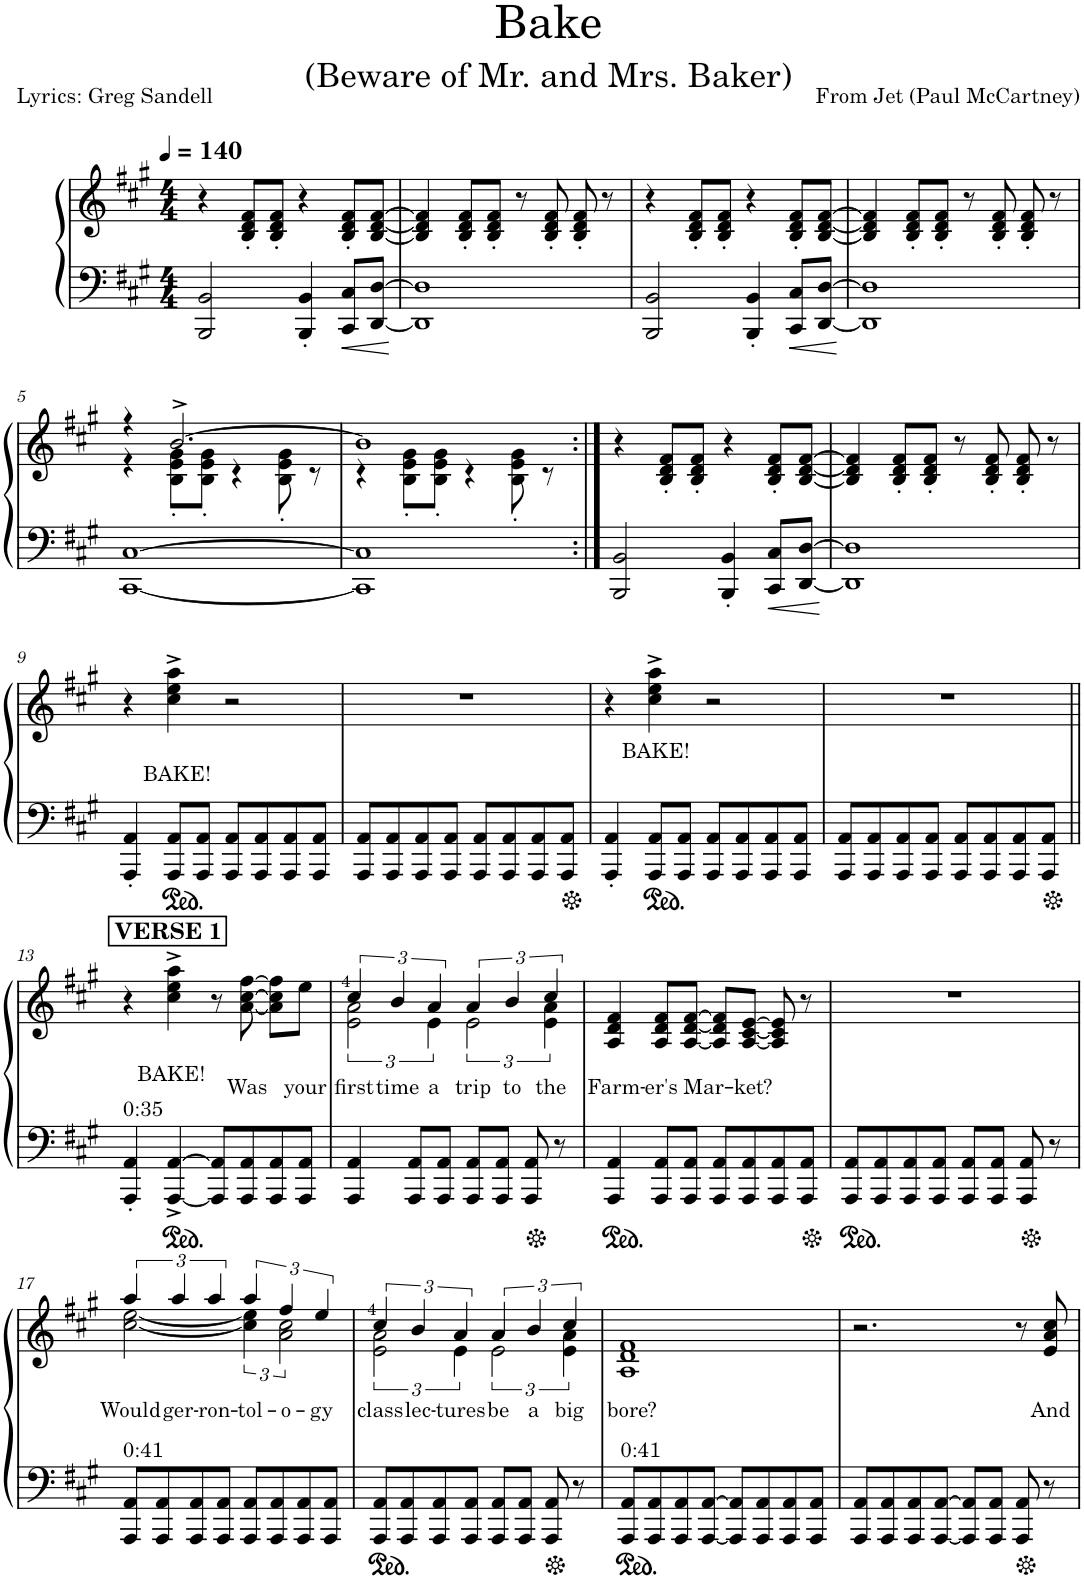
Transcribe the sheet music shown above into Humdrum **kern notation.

**kern	**kern	**text
*part1	*part1	*part1
*staff2	*staff1	*staff1
*I"Piano	*	*
*I'Pno.	*	*
*clefF4	*clefG2	*
*k[f#c#g#]	*k[f#c#g#]	*
*M4/4	*M4/4	*
*MM140	*MM140	*
=1	=1	=1
2BBB/ 2BB/	4r	.
.	8B/' 8d/' 8f#/'L	.
.	8B/' 8d/' 8f#/'J	.
4BBB/' 4BB/'	4r	.
8CC#/ 8C#/L	8B/' 8d/' 8f#/'L	.
[8DD/ [8D/J	[8B/ [8d/ [8f#/J	.
=2	=2	=2
1DD] 1D]	4B/] 4d/] 4f#/]	.
.	8B/' 8d/' 8f#/'L	.
.	8B/' 8d/' 8f#/'J	.
.	8r	.
.	8B/' 8d/' 8f#/'	.
.	8B/' 8d/' 8f#/'	.
.	8r	.
=3	=3	=3
2BBB/ 2BB/	4r	.
.	8B/' 8d/' 8f#/'L	.
.	8B/' 8d/' 8f#/'J	.
4BBB/' 4BB/'	4r	.
8CC#/ 8C#/L	8B/' 8d/' 8f#/'L	.
[8DD/ [8D/J	[8B/ [8d/ [8f#/J	.
=4	=4	=4
1DD] 1D]	4B/] 4d/] 4f#/]	.
.	8B/' 8d/' 8f#/'L	.
.	8B/' 8d/' 8f#/'J	.
.	8r	.
.	8B/' 8d/' 8f#/'	.
.	8B/' 8d/' 8f#/'	.
.	8r	.
!!LO:LB:g=z
=5	=5	=5
*	*^	*
[1CC# [1C#	4r	4r	.
.	[2.b^/	8B\' 8e\' 8g#\'L	.
.	.	8B\' 8e\' 8g#\'J	.
.	.	4r	.
.	.	8B\' 8e\' 8g#\'	.
.	.	8r	.
=6	=6	=6	=6
1CC#] 1C#]	1b]	4r	.
.	.	8B\' 8e\' 8g#\'L	.
.	.	8B\' 8e\' 8g#\'J	.
.	.	4r	.
.	.	8B\' 8e\' 8g#\'	.
.	.	8r	.
*	*v	*v	*
=7:|!	=7:|!	=7:|!
2BBB/ 2BB/	4r	.
.	8B/' 8d/' 8f#/'L	.
.	8B/' 8d/' 8f#/'J	.
4BBB/' 4BB/'	4r	.
8CC#/ 8C#/L	8B/' 8d/' 8f#/'L	.
[8DD/ [8D/J	[8B/ [8d/ [8f#/J	.
=8	=8	=8
1DD] 1D]	4B/] 4d/] 4f#/]	.
.	8B/' 8d/' 8f#/'L	.
.	8B/' 8d/' 8f#/'J	.
.	8r	.
.	8B/' 8d/' 8f#/'	.
.	8B/' 8d/' 8f#/'	.
.	8r	.
!!LO:LB:g=z
=9	=9	=9
4AAA/' 4AA/'	4r	.
!	!	!LO:LY:b
8AAA/ 8AA/L	4cc#\^ 4ee\^ 4aa\^	BAKE!
8AAA/ 8AA/J	.	.
8AAA/ 8AA/L	2r	.
8AAA/ 8AA/	.	.
8AAA/ 8AA/	.	.
8AAA/ 8AA/J	.	.
=10	=10	=10
8AAA/ 8AA/L	1r	.
8AAA/ 8AA/	.	.
8AAA/ 8AA/	.	.
8AAA/ 8AA/J	.	.
8AAA/ 8AA/L	.	.
8AAA/ 8AA/	.	.
8AAA/ 8AA/	.	.
8AAA/ 8AA/J	.	.
=11	=11	=11
4AAA/' 4AA/'	4r	.
!	!	!LO:LY:b
8AAA/ 8AA/L	4cc#\^ 4ee\^ 4aa\^	BAKE!
8AAA/ 8AA/J	.	.
8AAA/ 8AA/L	2r	.
8AAA/ 8AA/	.	.
8AAA/ 8AA/	.	.
8AAA/ 8AA/J	.	.
=12	=12	=12
8AAA/ 8AA/L	1r	.
8AAA/ 8AA/	.	.
8AAA/ 8AA/	.	.
8AAA/ 8AA/J	.	.
8AAA/ 8AA/L	.	.
8AAA/ 8AA/	.	.
8AAA/ 8AA/	.	.
8AAA/ 8AA/J	.	.
!!LO:LB:g=z
!!LO:REH:place=s1:a:B:cj:fs=11:t=VERSE 1:qo=1
=13||	=13||	=13||
!LO:TX:a:t=0&colon;35	!	!
4AAA/' 4AA/'	4r	.
!	!	!LO:LY:b
[4AAA/^ [4AA/^	4cc#\^ 4ee\^ 4aa\^	BAKE!
8AAA/] 8AA/]L	8r	.
!	!	!LO:LY:b
8AAA/ 8AA/	[8a\ [8cc#\ [8ff#\	Was
8AAA/ 8AA/	8a\] 8cc#\] 8ff#\]L	.
!	!	!LO:LY:b
8AAA/ 8AA/J	8ee\J	your
=14	=14	=14
!	!	!LO:LY:b
*	*^	*
4AAA/ 4AA/	6cc#/	3e\ 3a\	first
!	!	!	!LO:LY:b
.	6b/	.	time
8AAA/ 8AA/L	.	.	.
!	!	!	!LO:LY:b
.	6a/	6e\	a
8AAA/ 8AA/J	.	.	.
!	!	!	!LO:LY:b
8AAA/ 8AA/L	6a/	3e\	trip
8AAA/ 8AA/J	.	.	.
!	!	!	!LO:LY:b
.	6b/	.	to
8AAA/ 8AA/	.	.	.
!	!	!	!LO:LY:b
.	6cc#/	6e\ 6a\	the
8r	.	.	.
*	*v	*v	*
=15	=15	=15
!	!	!LO:LY:b
4AAA/ 4AA/	4A/ 4d/ 4f#/	Farm-
!	!	!LO:LY:b
8AAA/ 8AA/L	8A/ 8d/ 8f#/L	-er's
!	!	!LO:LY:b
8AAA/ 8AA/J	[8A/ [8d/ [8f#/J	Mar-
8AAA/ 8AA/L	8A/] 8d/] 8f#/]L	.
!	!	!LO:LY:b
8AAA/ 8AA/	[8A/ [8c#/ [8e/J	-ket?
8AAA/ 8AA/	8A/] 8c#/] 8e/]	.
8AAA/ 8AA/J	8r	.
=16	=16	=16
8AAA/ 8AA/L	1r	.
8AAA/ 8AA/	.	.
8AAA/ 8AA/	.	.
8AAA/ 8AA/J	.	.
8AAA/ 8AA/L	.	.
8AAA/ 8AA/J	.	.
8AAA/ 8AA/	.	.
8r	.	.
!!LO:LB:g=z
=17	=17	=17
!LO:TX:a:t=0&colon;41	!	!
!	!	!LO:LY:b
*	*^	*
8AAA/ 8AA/L	6aa/	[2cc#\ [2ee\	Would
8AAA/ 8AA/	.	.	.
!	!	!	!LO:LY:b
.	6aa/	.	ger-
8AAA/ 8AA/	.	.	.
!	!	!	!LO:LY:b
.	6aa/	.	-ron-
8AAA/ 8AA/J	.	.	.
!	!	!	!LO:LY:b
8AAA/ 8AA/L	6aa/	6cc#\] 6ee\]	-tol-
8AAA/ 8AA/	.	.	.
!	!	!	!LO:LY:b
.	6ff#/	3a\ 3cc#\	-o-
8AAA/ 8AA/	.	.	.
!	!	!	!LO:LY:b
.	6ee/	.	-gy
8AAA/ 8AA/J	.	.	.
=18	=18	=18	=18
!	!	!	!LO:LY:b
8AAA/ 8AA/L	6cc#/	3e\ 3a\	class
8AAA/ 8AA/	.	.	.
!	!	!	!LO:LY:b
.	6b/	.	lec-
8AAA/ 8AA/	.	.	.
!	!	!	!LO:LY:b
.	6a/	6e\	-tures
8AAA/ 8AA/J	.	.	.
!	!	!	!LO:LY:b
8AAA/ 8AA/L	6a/	3e\	be
8AAA/ 8AA/J	.	.	.
!	!	!	!LO:LY:b
.	6b/	.	a
8AAA/ 8AA/	.	.	.
!	!	!	!LO:LY:b
.	6cc#/	6e\ 6a\	big
8r	.	.	.
*	*v	*v	*
=19	=19	=19
!LO:TX:a:t=0&colon;41	!	!
!	!	!LO:LY:b
8AAA/ 8AA/L	1A 1d 1f#	bore?
8AAA/ 8AA/	.	.
8AAA/ 8AA/	.	.
[8AAA/ [8AA/J	.	.
8AAA/] 8AA/]L	.	.
8AAA/ 8AA/	.	.
8AAA/ 8AA/	.	.
8AAA/ 8AA/J	.	.
=20	=20	=20
8AAA/ 8AA/L	2.r	.
8AAA/ 8AA/	.	.
8AAA/ 8AA/	.	.
[8AAA/ [8AA/J	.	.
8AAA/] 8AA/]L	.	.
8AAA/ 8AA/J	.	.
8AAA/ 8AA/	8r	.
!	!	!LO:LY:b
8r	8e/ 8a/ 8cc#/	And
=	=	=
*-	*-	*-
